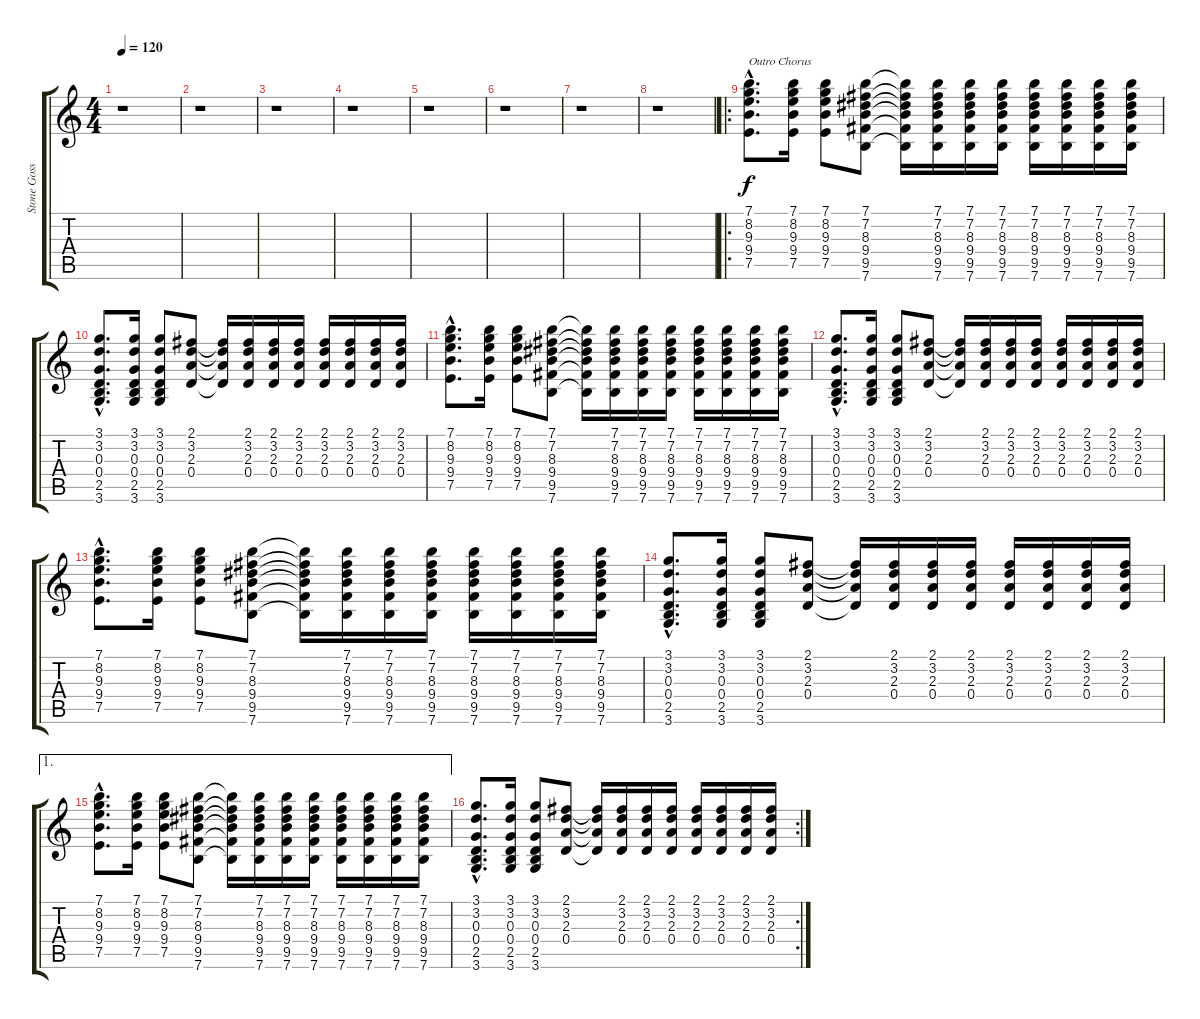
\track ("Stone Gossard" "Stone Goss") {instrument distortionguitar}
\staff {score tabs}
\tuning (E4 B3 G3 D3 A2 E2) {hide}
\ts (4 4)
\tempo 120
\clef g2
\ks c
r.1{dy f} |
r.1 |
r.1 |
r.1 |
r.1 |
r.1 |
r.1 |
r.1 |
\ro
(7.1{hac} 8.2{hac} 9.3{hac} 9.4{hac} 7.5{hac}).8{d txt "Outro Chorus"} (7.1 8.2 9.3 9.4 7.5).16 (7.1 8.2 9.3 9.4 7.5).8 (7.1 7.2 8.3 9.4 9.5 7.6).8 (7.1{t} 7.2{t} 8.3{t} 9.4{t} 9.5{t} 7.6{t}).16 (7.1 7.2 8.3 9.4 9.5 7.6).16 (7.1 7.2 8.3 9.4 9.5 7.6).16 (7.1 7.2 8.3 9.4 9.5 7.6).16 (7.1 7.2 8.3 9.4 9.5 7.6).16 (7.1 7.2 8.3 9.4 9.5 7.6).16 (7.1 7.2 8.3 9.4 9.5 7.6).16 (7.1 7.2 8.3 9.4 9.5 7.6).16 |
(3.1{hac} 3.2{hac} 0.3{hac} 0.4{hac} 2.5{hac} 3.6{hac}).8{d} (3.1 3.2 0.3 0.4 2.5 3.6).16 (3.1 3.2 0.3 0.4 2.5 3.6).8 (2.1 3.2 2.3 0.4).8 (2.1{t} 3.2{t} 2.3{t} 0.4{t}).16 (2.1 3.2 2.3 0.4).16 (2.1 3.2 2.3 0.4).16 (2.1 3.2 2.3 0.4).16 (2.1 3.2 2.3 0.4).16 (2.1 3.2 2.3 0.4).16 (2.1 3.2 2.3 0.4).16 (2.1 3.2 2.3 0.4).16 |
(7.1{hac} 8.2{hac} 9.3{hac} 9.4{hac} 7.5{hac}).8{d} (7.1 8.2 9.3 9.4 7.5).16 (7.1 8.2 9.3 9.4 7.5).8 (7.1 7.2 8.3 9.4 9.5 7.6).8 (7.1{t} 7.2{t} 8.3{t} 9.4{t} 9.5{t} 7.6{t}).16 (7.1 7.2 8.3 9.4 9.5 7.6).16 (7.1 7.2 8.3 9.4 9.5 7.6).16 (7.1 7.2 8.3 9.4 9.5 7.6).16 (7.1 7.2 8.3 9.4 9.5 7.6).16 (7.1 7.2 8.3 9.4 9.5 7.6).16 (7.1 7.2 8.3 9.4 9.5 7.6).16 (7.1 7.2 8.3 9.4 9.5 7.6).16 |
(3.1{hac} 3.2{hac} 0.3{hac} 0.4{hac} 2.5{hac} 3.6{hac}).8{d} (3.1 3.2 0.3 0.4 2.5 3.6).16 (3.1 3.2 0.3 0.4 2.5 3.6).8 (2.1 3.2 2.3 0.4).8 (2.1{t} 3.2{t} 2.3{t} 0.4{t}).16 (2.1 3.2 2.3 0.4).16 (2.1 3.2 2.3 0.4).16 (2.1 3.2 2.3 0.4).16 (2.1 3.2 2.3 0.4).16 (2.1 3.2 2.3 0.4).16 (2.1 3.2 2.3 0.4).16 (2.1 3.2 2.3 0.4).16 |
(7.1{hac} 8.2{hac} 9.3{hac} 9.4{hac} 7.5{hac}).8{d} (7.1 8.2 9.3 9.4 7.5).16 (7.1 8.2 9.3 9.4 7.5).8 (7.1 7.2 8.3 9.4 9.5 7.6).8 (7.1{t} 7.2{t} 8.3{t} 9.4{t} 9.5{t} 7.6{t}).16 (7.1 7.2 8.3 9.4 9.5 7.6).16 (7.1 7.2 8.3 9.4 9.5 7.6).16 (7.1 7.2 8.3 9.4 9.5 7.6).16 (7.1 7.2 8.3 9.4 9.5 7.6).16 (7.1 7.2 8.3 9.4 9.5 7.6).16 (7.1 7.2 8.3 9.4 9.5 7.6).16 (7.1 7.2 8.3 9.4 9.5 7.6).16 |
(3.1{hac} 3.2{hac} 0.3{hac} 0.4{hac} 2.5{hac} 3.6{hac}).8{d} (3.1 3.2 0.3 0.4 2.5 3.6).16 (3.1 3.2 0.3 0.4 2.5 3.6).8 (2.1 3.2 2.3 0.4).8 (2.1{t} 3.2{t} 2.3{t} 0.4{t}).16 (2.1 3.2 2.3 0.4).16 (2.1 3.2 2.3 0.4).16 (2.1 3.2 2.3 0.4).16 (2.1 3.2 2.3 0.4).16 (2.1 3.2 2.3 0.4).16 (2.1 3.2 2.3 0.4).16 (2.1 3.2 2.3 0.4).16 |
\ae 1
(7.1{hac} 8.2{hac} 9.3{hac} 9.4{hac} 7.5{hac}).8{d} (7.1 8.2 9.3 9.4 7.5).16 (7.1 8.2 9.3 9.4 7.5).8 (7.1 7.2 8.3 9.4 9.5 7.6).8 (7.1{t} 7.2{t} 8.3{t} 9.4{t} 9.5{t} 7.6{t}).16 (7.1 7.2 8.3 9.4 9.5 7.6).16 (7.1 7.2 8.3 9.4 9.5 7.6).16 (7.1 7.2 8.3 9.4 9.5 7.6).16 (7.1 7.2 8.3 9.4 9.5 7.6).16 (7.1 7.2 8.3 9.4 9.5 7.6).16 (7.1 7.2 8.3 9.4 9.5 7.6).16 (7.1 7.2 8.3 9.4 9.5 7.6).16 |
\rc 2
(3.1{hac} 3.2{hac} 0.3{hac} 0.4{hac} 2.5{hac} 3.6{hac}).8{d} (3.1 3.2 0.3 0.4 2.5 3.6).16 (3.1 3.2 0.3 0.4 2.5 3.6).8 (2.1 3.2 2.3 0.4).8 (2.1{t} 3.2{t} 2.3{t} 0.4{t}).16 (2.1 3.2 2.3 0.4).16 (2.1 3.2 2.3 0.4).16 (2.1 3.2 2.3 0.4).16 (2.1 3.2 2.3 0.4).16 (2.1 3.2 2.3 0.4).16 (2.1 3.2 2.3 0.4).16 (2.1 3.2 2.3 0.4).16
